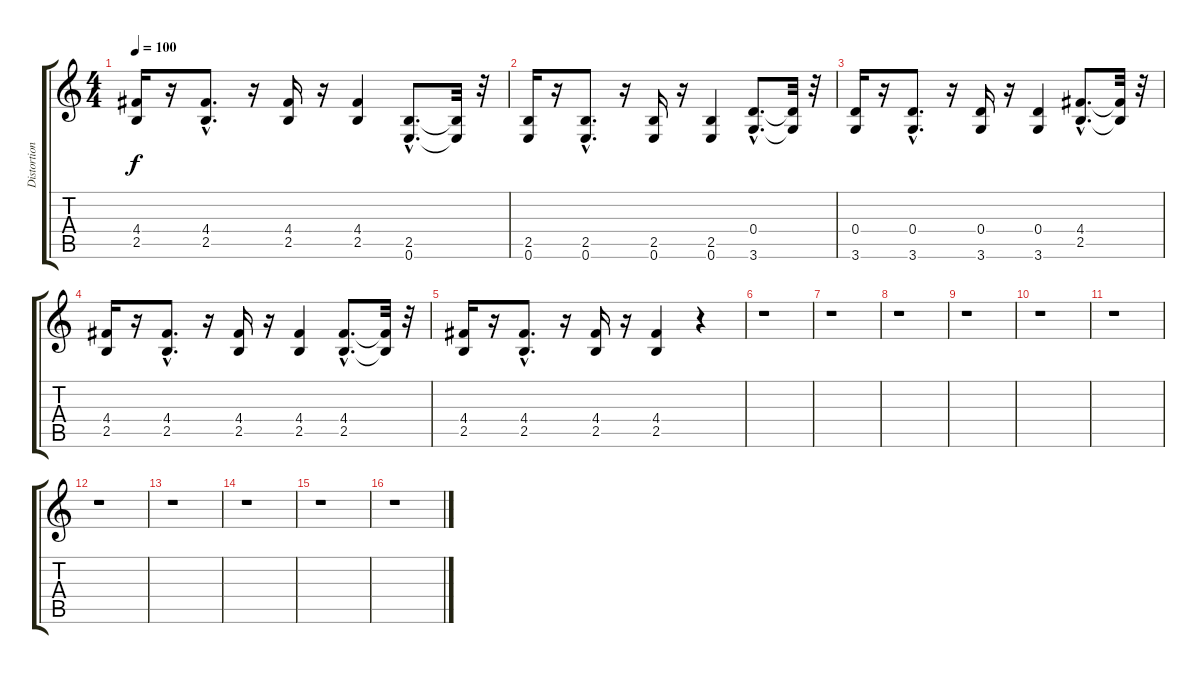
\track ("Distortion Guitar" "Distortion") {instrument distortionguitar}
\staff {score tabs}
\tuning (E4 B3 G3 D3 A2 E2) {hide}
\ts (4 4)
\tempo 100
\clef g2
\ks c
(4.4 2.5).16{dy f} r.16 (4.4{hac} 2.5{hac}).8{d} r.16 (4.4 2.5).16 r.16 (4.4 2.5).4 (2.5{hac} 0.6{hac}).8{d} (2.5{t} 0.6{t}).32 r.32 |
(2.5 0.6).16 r.16 (2.5{hac} 0.6{hac}).8{d} r.16 (2.5 0.6).16 r.16 (2.5 0.6).4 (0.4{hac} 3.6{hac}).8{d} (0.4{t} 3.6{t}).32 r.32 |
(0.4 3.6).16 r.16 (0.4{hac} 3.6{hac}).8{d} r.16 (0.4 3.6).16 r.16 (0.4 3.6).4 (4.4{hac} 2.5{hac}).8{d} (4.4{t} 2.5{t}).32 r.32 |
(4.4 2.5).16 r.16 (4.4{hac} 2.5{hac}).8{d} r.16 (4.4 2.5).16 r.16 (4.4 2.5).4 (4.4{hac} 2.5{hac}).8{d} (4.4{t} 2.5{t}).32 r.32 |
(4.4 2.5).16 r.16 (4.4{hac} 2.5{hac}).8{d} r.16 (4.4 2.5).16 r.16 (4.4 2.5).4 r.4 |
r.1 |
r.1 |
r.1 |
r.1 |
r.1 |
r.1 |
r.1 |
r.1 |
r.1 |
r.1 |
r.1
